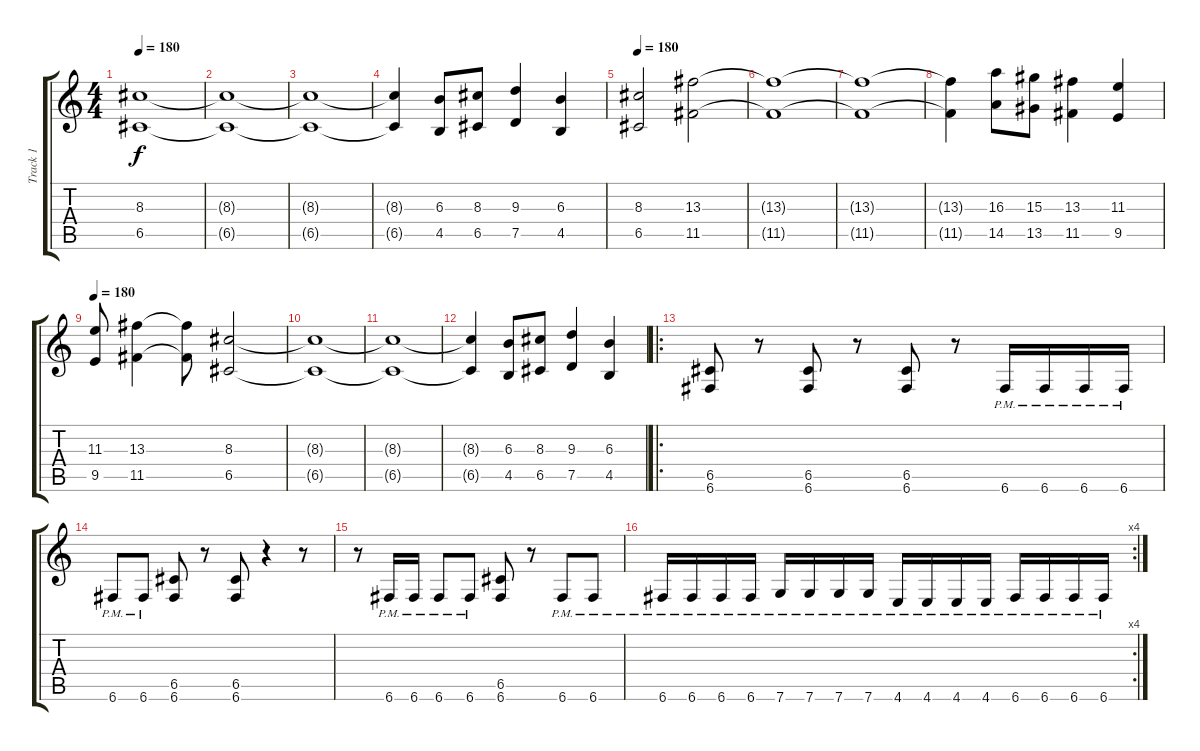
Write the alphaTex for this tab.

\track ("Track 1" "Track 1") {instrument distortionguitar}
\staff {score tabs}
\tuning (D4 A3 F3 C3 G2 C2) {hide}
\ts (4 4)
\tempo 180
\clef g2
\ks c
(8.3 6.5).1{dy f} |
(8.3{t} 6.5{t}).1 |
(8.3{t} 6.5{t}).1 |
(8.3{t} 6.5{t}).4 (6.3 4.5).8 (8.3 6.5).8 (9.3 7.5).4 (6.3 4.5).4 |
\tempo 180
(8.3 6.5).2 (13.3 11.5).2 |
(13.3{t} 11.5{t}).1 |
(13.3{t} 11.5{t}).1 |
(13.3{t} 11.5{t}).4 (16.3 14.5).8 (15.3 13.5).8 (13.3 11.5).4 (11.3 9.5).4 |
\tempo 180
(11.3 9.5).8 (13.3 11.5).4 (13.3{t} 11.5{t}).8 (8.3 6.5).2 |
(8.3{t} 6.5{t}).1 |
(8.3{t} 6.5{t}).1 |
(8.3{t} 6.5{t}).4 (6.3 4.5).8 (8.3 6.5).8 (9.3 7.5).4 (6.3 4.5).4 |
\ro
(6.5 6.6).8 r.8 (6.5 6.6).8 r.8 (6.5 6.6).8 r.8 6.6{pm}.16 6.6{pm}.16 6.6{pm}.16 6.6{pm}.16 |
6.6{pm}.8 6.6{pm}.8 (6.5 6.6).8 r.8 (6.5 6.6).8 r.4 r.8 |
r.8 6.6{pm}.16 6.6{pm}.16 6.6{pm}.8 6.6{pm}.8 (6.5 6.6).8 r.8 6.6{pm}.8 6.6{pm}.8 |
\rc 4
6.6{pm}.16 6.6{pm}.16 6.6{pm}.16 6.6{pm}.16 7.6{pm}.16 7.6{pm}.16 7.6{pm}.16 7.6{pm}.16 4.6{pm}.16 4.6{pm}.16 4.6{pm}.16 4.6{pm}.16 6.6{pm}.16 6.6{pm}.16 6.6{pm}.16 6.6{pm}.16
